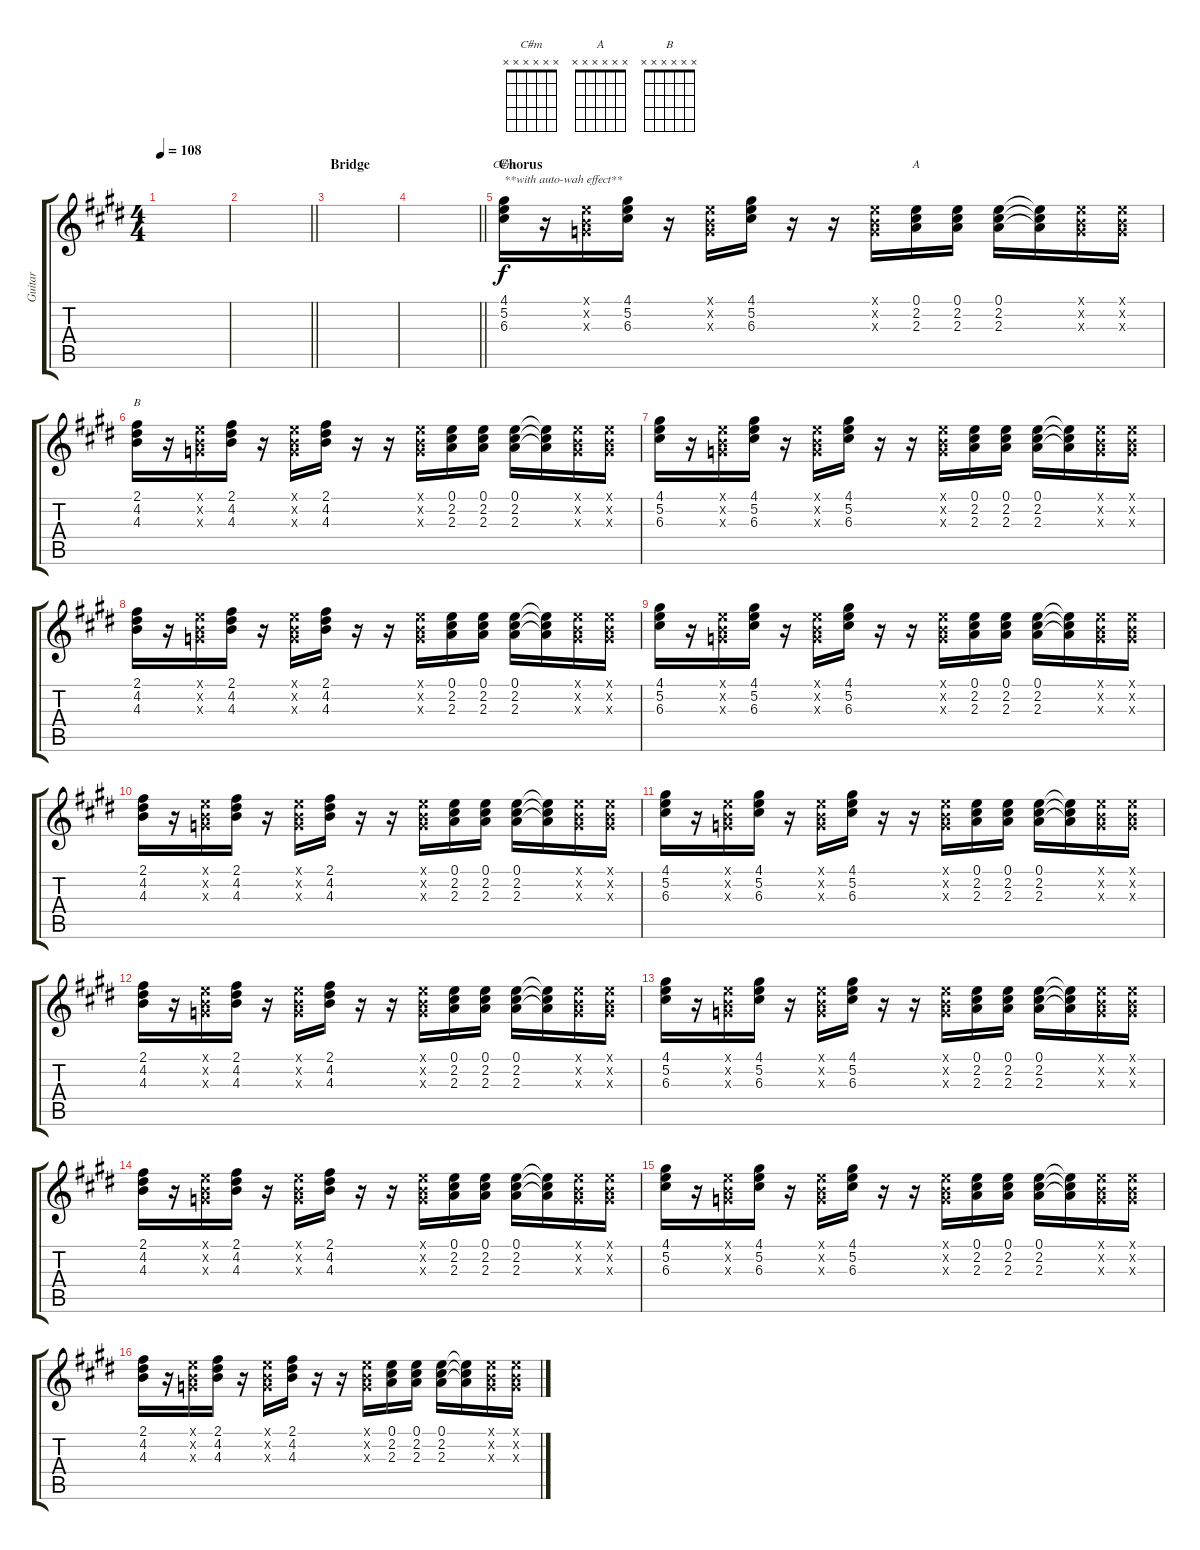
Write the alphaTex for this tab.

\track ("Guitar" "Guitar") {instrument electricguitarjazz}
\staff {score tabs}
\tuning (E4 B3 G3 D3 A2 E2) {hide}
\chord ("C#m" x x x x x x)
\chord ("A" x x x x x x)
\chord ("B" x x x x x x)
\ts (4 4)
\tempo 108
\clef g2
\ks e
|
\barLineRight lightlight
|
\section ("" "Bridge")
|
\barLineRight lightlight
|
\section ("" "Chorus")
(4.1 5.2 6.3).16{ch "C#m" txt "**with auto-wah effect**"} r.16 (0.1{x} 0.2{x} 0.3{x}).16 (4.1 5.2 6.3).16 r.16 (0.1{x} 0.2{x} 0.3{x}).16 (4.1 5.2 6.3).16 r.16 r.16 (0.1{x} 0.2{x} 0.3{x}).16 (0.1 2.2 2.3).16{ch "A"} (0.1 2.2 2.3).16 (0.1 2.2 2.3).16 (0.1{t} 2.2{t} 2.3{t}).16 (0.1{x} 0.2{x} 0.3{x}).16 (0.1{x} 0.2{x} 0.3{x}).16 |
(2.1 4.2 4.3).16{ch "B"} r.16 (0.1{x} 0.2{x} 0.3{x}).16 (2.1 4.2 4.3).16 r.16 (0.1{x} 0.2{x} 0.3{x}).16 (2.1 4.2 4.3).16 r.16 r.16 (0.1{x} 0.2{x} 0.3{x}).16 (0.1 2.2 2.3).16 (0.1 2.2 2.3).16 (0.1 2.2 2.3).16 (0.1{t} 2.2{t} 2.3{t}).16 (0.1{x} 0.2{x} 0.3{x}).16 (0.1{x} 0.2{x} 0.3{x}).16 |
(4.1 5.2 6.3).16 r.16 (0.1{x} 0.2{x} 0.3{x}).16 (4.1 5.2 6.3).16 r.16 (0.1{x} 0.2{x} 0.3{x}).16 (4.1 5.2 6.3).16 r.16 r.16 (0.1{x} 0.2{x} 0.3{x}).16 (0.1 2.2 2.3).16 (0.1 2.2 2.3).16 (0.1 2.2 2.3).16 (0.1{t} 2.2{t} 2.3{t}).16 (0.1{x} 0.2{x} 0.3{x}).16 (0.1{x} 0.2{x} 0.3{x}).16 |
(2.1 4.2 4.3).16 r.16 (0.1{x} 0.2{x} 0.3{x}).16 (2.1 4.2 4.3).16 r.16 (0.1{x} 0.2{x} 0.3{x}).16 (2.1 4.2 4.3).16 r.16 r.16 (0.1{x} 0.2{x} 0.3{x}).16 (0.1 2.2 2.3).16 (0.1 2.2 2.3).16 (0.1 2.2 2.3).16 (0.1{t} 2.2{t} 2.3{t}).16 (0.1{x} 0.2{x} 0.3{x}).16 (0.1{x} 0.2{x} 0.3{x}).16 |
(4.1 5.2 6.3).16 r.16 (0.1{x} 0.2{x} 0.3{x}).16 (4.1 5.2 6.3).16 r.16 (0.1{x} 0.2{x} 0.3{x}).16 (4.1 5.2 6.3).16 r.16 r.16 (0.1{x} 0.2{x} 0.3{x}).16 (0.1 2.2 2.3).16 (0.1 2.2 2.3).16 (0.1 2.2 2.3).16 (0.1{t} 2.2{t} 2.3{t}).16 (0.1{x} 0.2{x} 0.3{x}).16 (0.1{x} 0.2{x} 0.3{x}).16 |
(2.1 4.2 4.3).16 r.16 (0.1{x} 0.2{x} 0.3{x}).16 (2.1 4.2 4.3).16 r.16 (0.1{x} 0.2{x} 0.3{x}).16 (2.1 4.2 4.3).16 r.16 r.16 (0.1{x} 0.2{x} 0.3{x}).16 (0.1 2.2 2.3).16 (0.1 2.2 2.3).16 (0.1 2.2 2.3).16 (0.1{t} 2.2{t} 2.3{t}).16 (0.1{x} 0.2{x} 0.3{x}).16 (0.1{x} 0.2{x} 0.3{x}).16 |
(4.1 5.2 6.3).16 r.16 (0.1{x} 0.2{x} 0.3{x}).16 (4.1 5.2 6.3).16 r.16 (0.1{x} 0.2{x} 0.3{x}).16 (4.1 5.2 6.3).16 r.16 r.16 (0.1{x} 0.2{x} 0.3{x}).16 (0.1 2.2 2.3).16 (0.1 2.2 2.3).16 (0.1 2.2 2.3).16 (0.1{t} 2.2{t} 2.3{t}).16 (0.1{x} 0.2{x} 0.3{x}).16 (0.1{x} 0.2{x} 0.3{x}).16 |
(2.1 4.2 4.3).16 r.16 (0.1{x} 0.2{x} 0.3{x}).16 (2.1 4.2 4.3).16 r.16 (0.1{x} 0.2{x} 0.3{x}).16 (2.1 4.2 4.3).16 r.16 r.16 (0.1{x} 0.2{x} 0.3{x}).16 (0.1 2.2 2.3).16 (0.1 2.2 2.3).16 (0.1 2.2 2.3).16 (0.1{t} 2.2{t} 2.3{t}).16 (0.1{x} 0.2{x} 0.3{x}).16 (0.1{x} 0.2{x} 0.3{x}).16 |
(4.1 5.2 6.3).16 r.16 (0.1{x} 0.2{x} 0.3{x}).16 (4.1 5.2 6.3).16 r.16 (0.1{x} 0.2{x} 0.3{x}).16 (4.1 5.2 6.3).16 r.16 r.16 (0.1{x} 0.2{x} 0.3{x}).16 (0.1 2.2 2.3).16 (0.1 2.2 2.3).16 (0.1 2.2 2.3).16 (0.1{t} 2.2{t} 2.3{t}).16 (0.1{x} 0.2{x} 0.3{x}).16 (0.1{x} 0.2{x} 0.3{x}).16 |
(2.1 4.2 4.3).16 r.16 (0.1{x} 0.2{x} 0.3{x}).16 (2.1 4.2 4.3).16 r.16 (0.1{x} 0.2{x} 0.3{x}).16 (2.1 4.2 4.3).16 r.16 r.16 (0.1{x} 0.2{x} 0.3{x}).16 (0.1 2.2 2.3).16 (0.1 2.2 2.3).16 (0.1 2.2 2.3).16 (0.1{t} 2.2{t} 2.3{t}).16 (0.1{x} 0.2{x} 0.3{x}).16 (0.1{x} 0.2{x} 0.3{x}).16 |
(4.1 5.2 6.3).16 r.16 (0.1{x} 0.2{x} 0.3{x}).16 (4.1 5.2 6.3).16 r.16 (0.1{x} 0.2{x} 0.3{x}).16 (4.1 5.2 6.3).16 r.16 r.16 (0.1{x} 0.2{x} 0.3{x}).16 (0.1 2.2 2.3).16 (0.1 2.2 2.3).16 (0.1 2.2 2.3).16 (0.1{t} 2.2{t} 2.3{t}).16 (0.1{x} 0.2{x} 0.3{x}).16 (0.1{x} 0.2{x} 0.3{x}).16 |
(2.1 4.2 4.3).16 r.16 (0.1{x} 0.2{x} 0.3{x}).16 (2.1 4.2 4.3).16 r.16 (0.1{x} 0.2{x} 0.3{x}).16 (2.1 4.2 4.3).16 r.16 r.16 (0.1{x} 0.2{x} 0.3{x}).16 (0.1 2.2 2.3).16 (0.1 2.2 2.3).16 (0.1 2.2 2.3).16 (0.1{t} 2.2{t} 2.3{t}).16 (0.1{x} 0.2{x} 0.3{x}).16 (0.1{x} 0.2{x} 0.3{x}).16
